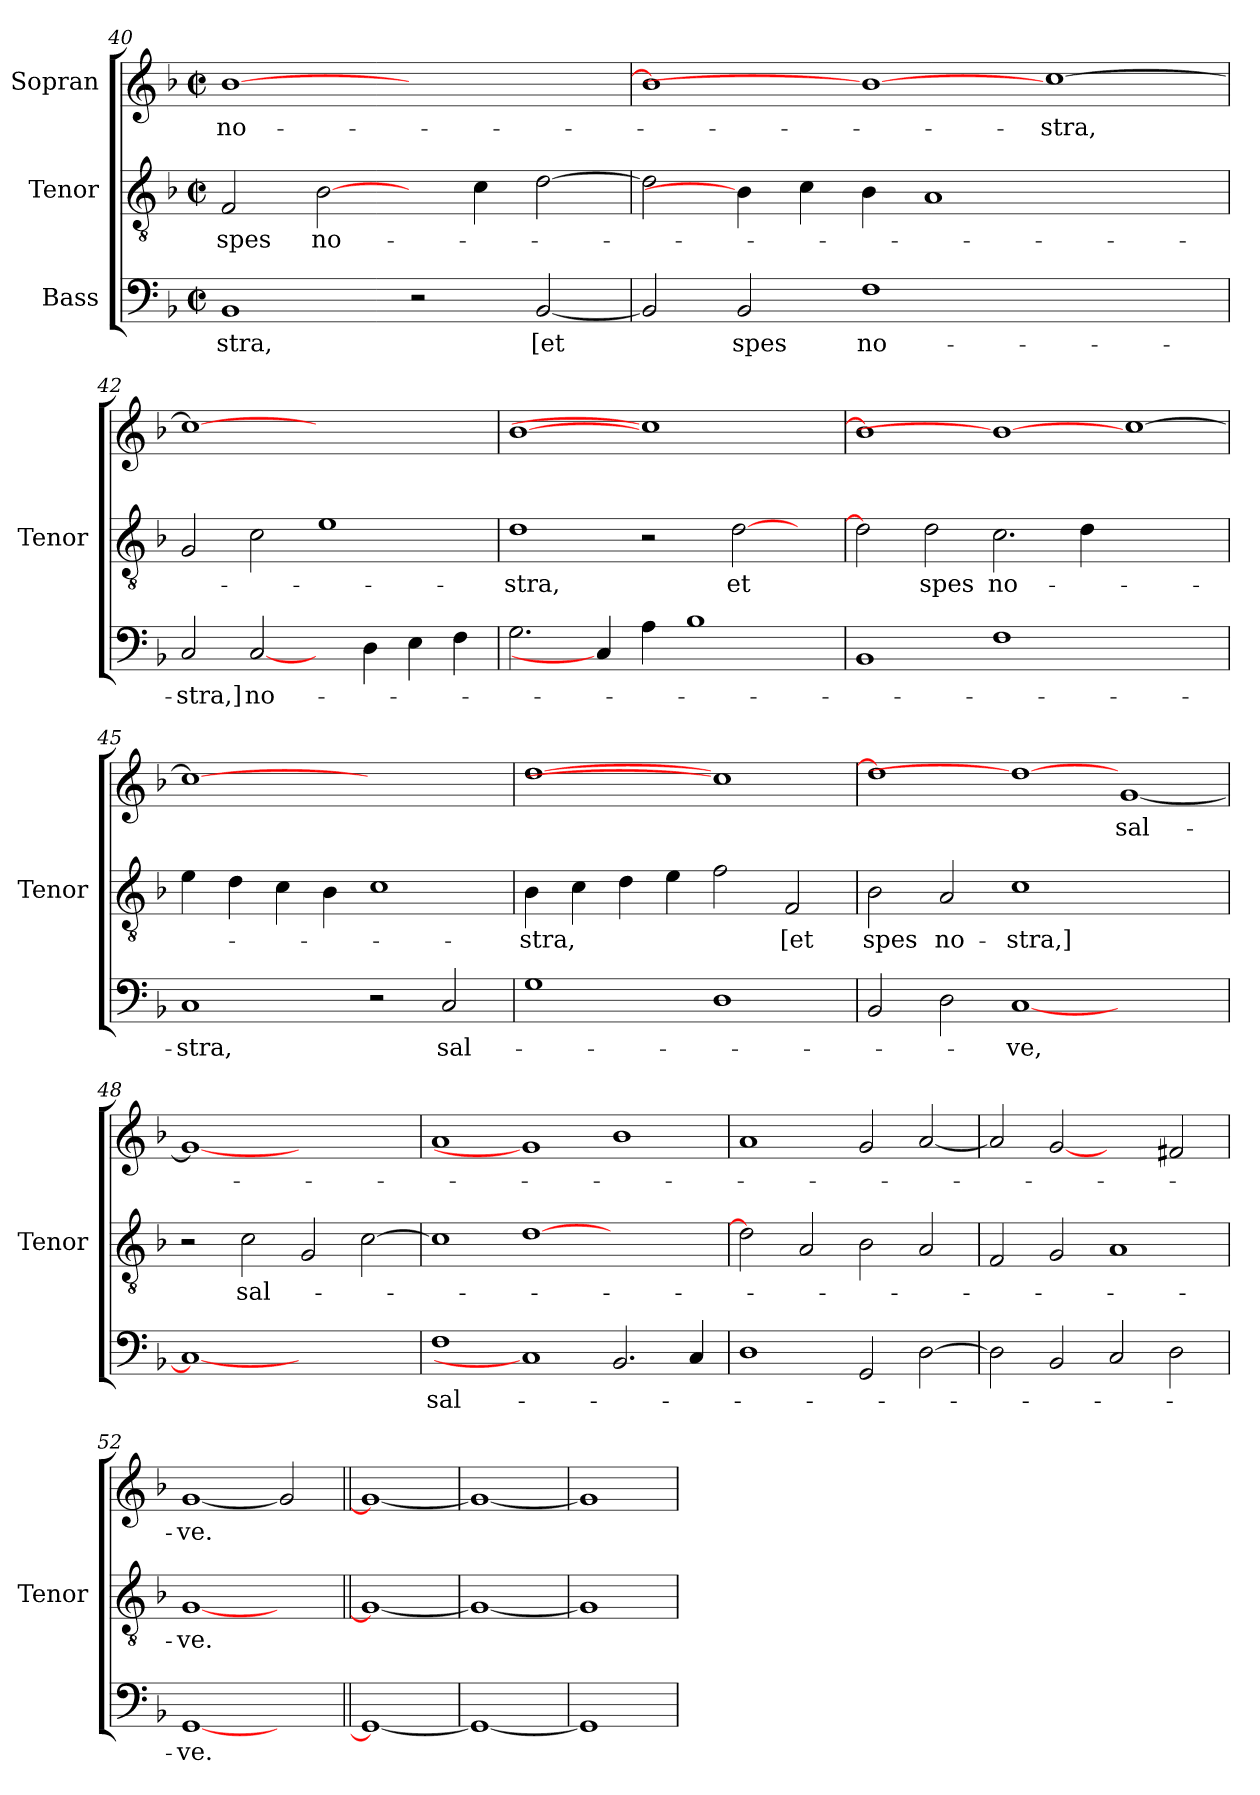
**kern	**text	**kern	**text	**kern	**text
*part3	*part3	*part2	*part2	*part1	*part1
*staff3	*staff3	*staff2	*staff2	*staff1	*staff1
*I"Bass	*	*I"Tenor	*	*I"Sopran	*
*	*	*I'Tenor	*	*	*
*clefF4	*	*clefGv2	*	*clefG2	*
*	*	*ITrd7c12	*	*	*
*k[b-]	*	*k[b-]	*	*k[b-]	*
*F:	*	*F:	*	*F:	*
*M2/2	*	*M2/2	*	*M2/2	*
*met(c|)	*	*met(c|)	*	*met(c|)	*
=40	=40	=40	=40	=40	=40
!	!LO:LY:b:color=#000000	!	!	!	!
!	!	!	!LO:LY:b:color=#000000	!	!
!	!	!	!	!	!LO:LY:b:color=#000000
1BB-i	-stra,	2FFi/	spes	[>1b-i	no-
!	!	!	!LO:LY:b:color=#000000	!	!
.	.	[2BB-i\	no-	.	.
2r	.	4ryy	.	1ryy	.
.	.	4Ci\	.	.	.
!	!LO:LY:b:color=#000000	!	!	!	!
[<2BB-i/	[et	[>2Di\	.	.	.
!!LO:LB:g=z
=41	=41	=41	=41	=41	=41
2BB-i/]	.	2Di\]	.	1b-i]	.
!	!LO:LY:b:color=#000000	!	!	!	!
2BB-i/	spes	4BB-i\]	.	.	.
.	.	4Ci\	.	.	.
!	!LO:LY:b:color=#000000	!	!	!	!
1Fi	no-	4BB-i\	.	1b-i_	.
.	.	1AAi	.	.	.
!	!	!	!	!	!LO:LY:b:color=#000000
1ryy	.	.	.	[>1cci	-stra,
.	.	2.ryy	.	.	.
=42	=42	=42	=42	=42	=42
!	!LO:LY:b:color=#000000	!	!	!	!
2Ci/	-stra,]	2GGi/	.	1cci_>	.
!	!LO:LY:b:color=#000000	!	!	!	!
[2Ci/	no-	2Ci\	.	.	.
4ryy	.	1Ei	.	1ryy	.
4Di\	.	.	.	.	.
4Ei\	.	.	.	.	.
4Fi\	.	.	.	.	.
=43	=43	=43	=43	=43	=43
!	!	!	!LO:LY:b:color=#000000	!	!
2.Gi\	.	1Di	-stra,	[>1b-i	.
4Ci/]	.	.	.	.	.
4Ai\	.	2r	.	1cci]	.
1B-i	.	.	.	.	.
!	!	!	!LO:LY:b:color=#000000	!	!
.	.	[>2Di\	et	.	.
.	.	4ryy	.	4ryy	.
=44	=44	=44	=44	=44	=44
1BB-i	.	2Di\]	.	1b-i]	.
!	!	!	!LO:LY:b:color=#000000	!	!
.	.	2Di\	spes	.	.
!	!	!	!LO:LY:b:color=#000000	!	!
1Fi	.	2.Ci\	no-	1b-i_	.
.	.	4Di\	.	.	.
1ryy	.	1ryy	.	[>1cci	.
=45	=45	=45	=45	=45	=45
!	!LO:LY:b:color=#000000	!	!	!	!
1Ci	-stra,	4Ei\	.	1cci_>	.
.	.	4Di\	.	.	.
.	.	4Ci\	.	.	.
.	.	4BB-i\	.	.	.
2r	.	1Ci	.	1ryy	.
!	!LO:LY:b:color=#000000	!	!	!	!
2Ci/	sal-	.	.	.	.
=46	=46	=46	=46	=46	=46
!	!	!	!LO:LY:b:color=#000000	!	!
1Gi	.	4BB-i\	-stra,	[>1ddi	.
.	.	4Ci\	.	.	.
.	.	4Di\	.	.	.
.	.	4Ei\	.	.	.
1Di	.	2Fi\	.	1cci]	.
!	!	!	!LO:LY:b:color=#000000	!	!
.	.	2FFi/	[et	.	.
!!LO:PB:g=z
=47	=47	=47	=47	=47	=47
!	!	!	!LO:LY:b:color=#000000	!	!
2BB-i/	.	2BB-i\	spes	1ddi]	.
!	!	!	!LO:LY:b:color=#000000	!	!
2Di\	.	2AAi/	no-	.	.
!	!LO:LY:b:color=#000000	!	!	!	!
!	!	!	!LO:LY:b:color=#000000	!	!
[<1Ci	-ve,	1Ci	-stra,]	1ddi_	.
!	!	!	!	!	!LO:LY:b:color=#000000
1ryy	.	1ryy	.	[<1gi	sal-
=48	=48	=48	=48	=48	=48
1Ci_<	.	2r	.	1gi_<	.
!	!	!	!LO:LY:b:color=#000000	!	!
.	.	2Ci\	sal-	.	.
1ryy	.	2GGi/	.	1ryy	.
.	.	[>2Ci\	.	.	.
=49	=49	=49	=49	=49	=49
!	!LO:LY:b:color=#000000	!	!	!	!
1Fi	sal-	1Ci]	.	1ai	.
1Ci]	.	[>1Di	.	1gi]	.
2.BB-i/	.	1ryy	.	1b-i	.
4Ci/	.	.	.	.	.
=50	=50	=50	=50	=50	=50
1Di	.	2Di\]	.	1ai	.
.	.	2AAi/	.	.	.
2GGi/	.	2BB-i\	.	2gi/	.
[>2Di\	.	2AAi/	.	[<2ai/	.
=51	=51	=51	=51	=51	=51
2Di\]	.	2FFi/	.	2ai/]	.
2BB-i/	.	2GGi/	.	[2gi	.
2Ci/	.	1AAi	.	2ryy	.
2Di\	.	.	.	2f#Xi/	.
=52	=52	=52	=52	=52	=52
!	!LO:LY:b:color=#000000	!	!	!	!
!	!	!	!LO:LY:b:color=#000000	!	!
!	!	!	!	!	!LO:LY:b:color=#000000
[1GGi	-ve.	[1GGi	-ve.	[1gi	-ve.
2ryy	.	2ryy	.	2gi]	.
=53||	=53||	=53||	=53||	=53||	=53||
1GGi_	.	1GGi_	.	1gi_	.
=54	=54	=54	=54	=54	=54
1GGi_	.	1GGi_	.	1gi_	.
=55	=55	=55	=55	=55	=55
1GGi]	.	1GGi]	.	1gi]	.
=	=	=	=	=	=
*-	*-	*-	*-	*-	*-
